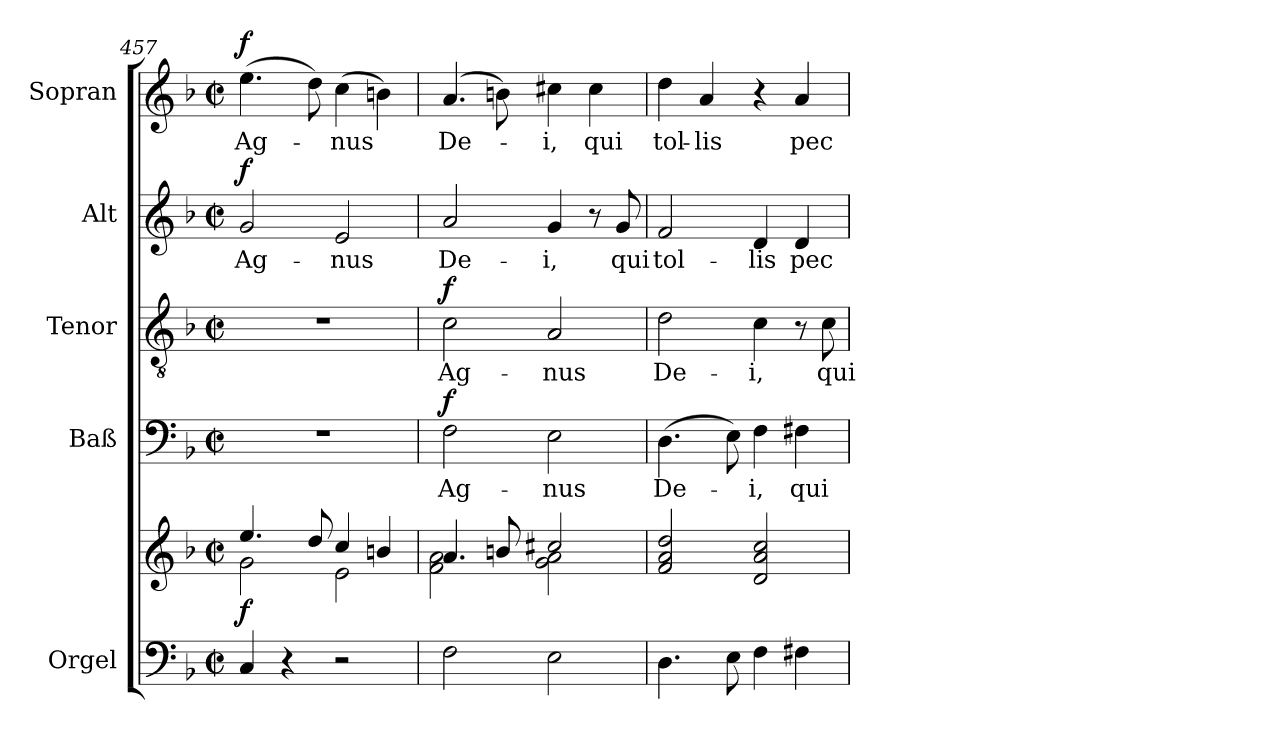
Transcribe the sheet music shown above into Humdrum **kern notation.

**kern	**kern	**dynam	**kern	**text	**dynam	**kern	**text	**dynam	**kern	**text	**dynam	**kern	**text	**dynam
*part5	*part5	*part5	*part4	*part4	*part4	*part3	*part3	*part3	*part2	*part2	*part2	*part1	*part1	*part1
*staff6	*staff5	*staff5/6	*staff4	*staff4	*staff4	*staff3	*staff3	*staff3	*staff2	*staff2	*staff2	*staff1	*staff1	*staff1
*I"Orgel	*	*	*I"Baß	*	*	*I"Tenor	*	*	*I"Alt	*	*	*I"Sopran	*	*
*I'Org.	*	*	*	*	*	*	*	*	*	*	*	*	*	*
*clefF4	*clefG2	*	*clefF4	*	*	*clefGv2	*	*	*clefG2	*	*	*clefG2	*	*
*k[b-]	*k[b-]	*	*k[b-]	*	*	*k[b-]	*	*	*k[b-]	*	*	*k[b-]	*	*
*F:	*F:	*	*F:	*	*	*F:	*	*	*F:	*	*	*F:	*	*
*M2/2	*M2/2	*	*M2/2	*	*	*M2/2	*	*	*M2/2	*	*	*M2/2	*	*
*met(c|)	*met(c|)	*	*met(c|)	*	*	*met(c|)	*	*	*met(c|)	*	*	*met(c|)	*	*
=457	=457	=457	=457	=457	=457	=457	=457	=457	=457	=457	=457	=457	=457	=457
*	*^	*	*	*	*	*	*	*	*	*	*	*	*	*
!	!	!	!LO:DY:b	!	!	!	!	!	!	!	!LO:LY:b	!LO:DY:a	!	!LO:LY:b	!LO:DY:a
4C/	4.ee/	2g\	f	1r	.	.	1r	.	.	2g/	Ag-	f	(>4.ee\	Ag-	f
4r	.	.	.	.	.	.	.	.	.	.	.	.	.	.	.
.	8dd/	.	.	.	.	.	.	.	.	.	.	.	8dd\)	.	.
!	!	!	!	!	!	!	!	!	!	!	!LO:LY:b	!	!	!LO:LY:b	!
2r	4cc/	2e\	.	.	.	.	.	.	.	2e/	-nus	.	(>4cc\	-nus	.
.	4bn/	.	.	.	.	.	.	.	.	.	.	.	4bn\)	.	.
=458	=458	=458	=458	=458	=458	=458	=458	=458	=458	=458	=458	=458	=458	=458	=458
!	!	!	!	!	!LO:LY:b	!LO:DY:a	!	!LO:LY:b	!LO:DY:a	!	!LO:LY:b	!	!	!LO:LY:b	!
2F\	4.a/	2f\ 2a\	.	2F\	Ag-	f	2c\	Ag-	f	2a/	De-	.	(4.a/	De-	.
.	8bn/	.	.	.	.	.	.	.	.	.	.	.	8bn\)	.	.
!	!	!	!	!	!LO:LY:b	!	!	!LO:LY:b	!	!	!LO:LY:b	!	!	!LO:LY:b	!
2E\	2cc#X/	2g\ 2a\	.	2E\	-nus	.	2A/	-nus	.	4g/	-i,	.	4cc#X\	-i,	.
!	!	!	!	!	!	!	!	!	!	!	!	!	!	!LO:LY:b	!
.	.	.	.	.	.	.	.	.	.	8r	.	.	4cc#\	qui	.
!	!	!	!	!	!	!	!	!	!	!	!LO:LY:b	!	!	!	!
.	.	.	.	.	.	.	.	.	.	8g/	qui	.	.	.	.
*	*v	*v	*	*	*	*	*	*	*	*	*	*	*	*	*
=459	=459	=459	=459	=459	=459	=459	=459	=459	=459	=459	=459	=459	=459	=459
!	!	!	!	!LO:LY:b	!	!	!LO:LY:b	!	!	!LO:LY:b	!	!	!LO:LY:b	!
4.D\	2f/ 2a/ 2dd/	.	(>4.D\	De-	.	2d\	De-	.	2f/	tol-	.	4dd\	tol-	.
!	!	!	!	!	!	!	!	!	!	!	!	!	!LO:LY:b	!
.	.	.	.	.	.	.	.	.	.	.	.	4a/	-lis	.
8E\	.	.	8E\)	.	.	.	.	.	.	.	.	.	.	.
!	!	!	!	!LO:LY:b	!	!	!LO:LY:b	!	!	!LO:LY:b	!	!	!	!
4F\	2d/ 2a/ 2cc/	.	4F\	-i,	.	4c\	-i,	.	4d/	-lis	.	4r	.	.
!	!	!	!	!LO:LY:b	!	!	!	!	!	!LO:LY:b	!	!	!LO:LY:b	!
4F#X\	.	.	4F#X\	qui	.	8r	.	.	4d/	pec-	.	4a/	pec-	.
!	!	!	!	!	!	!	!LO:LY:b	!	!	!	!	!	!	!
.	.	.	.	.	.	8c\	qui	.	.	.	.	.	.	.
=	=	=	=	=	=	=	=	=	=	=	=	=	=	=
*-	*-	*-	*-	*-	*-	*-	*-	*-	*-	*-	*-	*-	*-	*-
